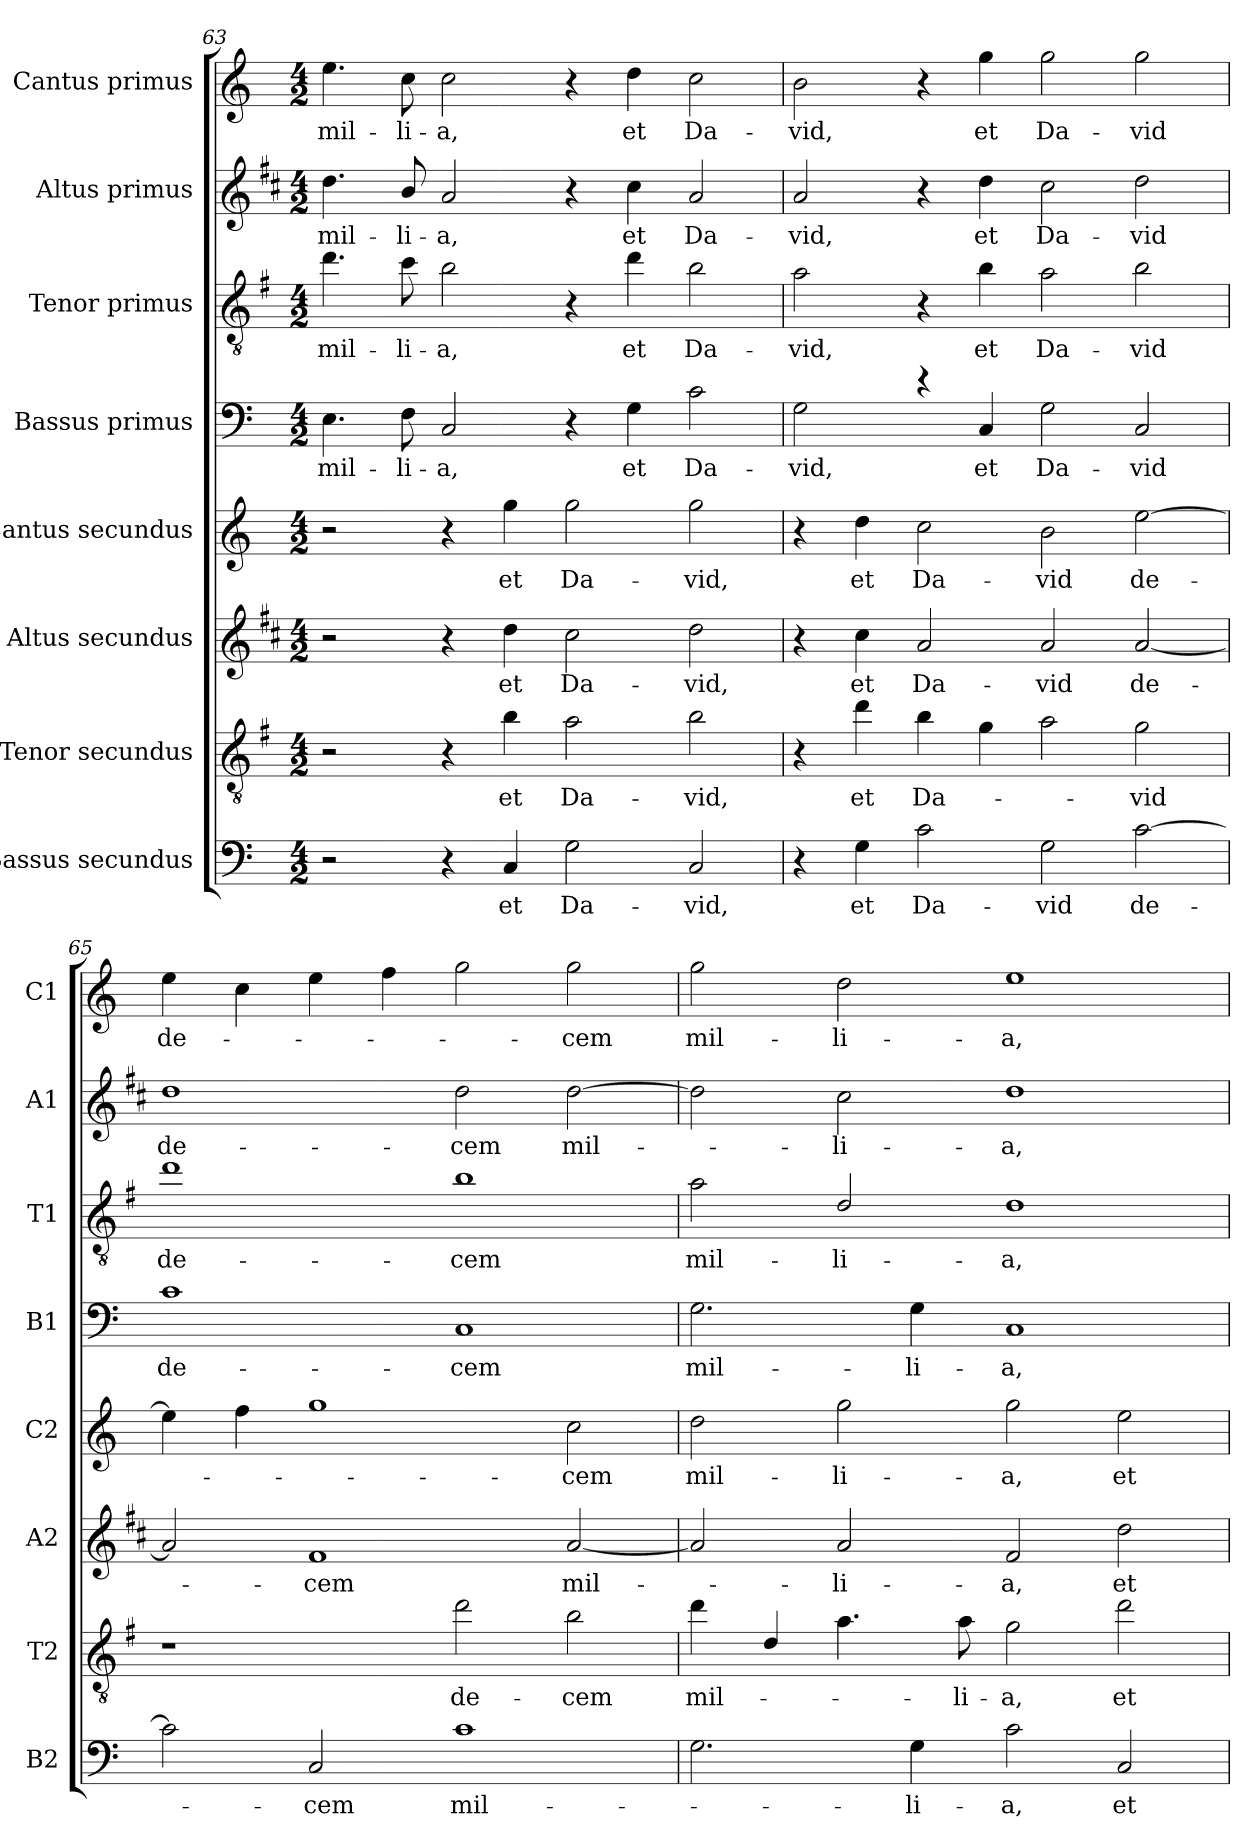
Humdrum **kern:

**kern	**text	**kern	**text	**kern	**text	**kern	**text	**kern	**text	**kern	**text	**kern	**text	**kern	**text
*part8	*part8	*part7	*part7	*part6	*part6	*part5	*part5	*part4	*part4	*part3	*part3	*part2	*part2	*part1	*part1
*staff8	*staff8	*staff7	*staff7	*staff6	*staff6	*staff5	*staff5	*staff4	*staff4	*staff3	*staff3	*staff2	*staff2	*staff1	*staff1
*I"Bassus secundus	*	*I"Tenor secundus	*	*I"Altus secundus	*	*I"Cantus secundus	*	*I"Bassus primus	*	*I"Tenor primus	*	*I"Altus primus	*	*I"Cantus primus	*
*I'B2	*	*I'T2	*	*I'A2	*	*I'C2	*	*I'B1	*	*I'T1	*	*I'A1	*	*I'C1	*
*clefF4	*	*clefGv2	*	*clefG2	*	*clefG2	*	*clefF4	*	*clefGv2	*	*clefG2	*	*clefG2	*
*	*	*ITrd4c7	*	*ITrd1c2	*	*	*	*	*	*ITrd4c7	*	*ITrd1c2	*	*	*
*k[]	*	*k[]	*	*k[]	*	*k[]	*	*k[]	*	*k[]	*	*k[]	*	*k[]	*
*C:	*	*C:	*	*C:	*	*C:	*	*C:	*	*C:	*	*C:	*	*C:	*
*M4/2	*	*M4/2	*	*M4/2	*	*M4/2	*	*M4/2	*	*M4/2	*	*M4/2	*	*M4/2	*
=63	=63	=63	=63	=63	=63	=63	=63	=63	=63	=63	=63	=63	=63	=63	=63
!	!	!	!	!	!	!	!	!	!LO:LY:b	!	!LO:LY:b	!	!LO:LY:b	!	!LO:LY:b
2r	.	2r	.	2r	.	2r	.	4.E\	mil-	4.g\	mil-	4.cc\	mil-	4.ee\	mil-
!	!	!	!	!	!	!	!	!	!LO:LY:b	!	!LO:LY:b	!	!LO:LY:b	!	!LO:LY:b
.	.	.	.	.	.	.	.	8F\	-li-	8f\	-li-	8a/	-li-	8cc\	-li-
!	!	!	!	!	!	!	!	!	!LO:LY:b	!	!LO:LY:b	!	!LO:LY:b	!	!LO:LY:b
4r	.	4r	.	4r	.	4r	.	2C/	-a,	2e\	-a,	2g/	-a,	2cc\	-a,
!	!LO:LY:b	!	!LO:LY:b	!	!LO:LY:b	!	!LO:LY:b	!	!	!	!	!	!	!	!
4C/	et	4e\	et	4cc\	et	4gg\	et	.	.	.	.	.	.	.	.
!	!LO:LY:b	!	!LO:LY:b	!	!LO:LY:b	!	!LO:LY:b	!	!	!	!	!	!	!	!
2G\	Da-	2d\	Da-	2b\	Da-	2gg\	Da-	4r	.	4r	.	4r	.	4r	.
!	!	!	!	!	!	!	!	!	!LO:LY:b	!	!LO:LY:b	!	!LO:LY:b	!	!LO:LY:b
.	.	.	.	.	.	.	.	4G\	et	4g\	et	4b\	et	4dd\	et
!	!LO:LY:b	!	!LO:LY:b	!	!LO:LY:b	!	!LO:LY:b	!	!LO:LY:b	!	!LO:LY:b	!	!LO:LY:b	!	!LO:LY:b
2C/	-vid,	2e\	-vid,	2cc\	-vid,	2gg\	-vid,	2c\	Da-	2e\	Da-	2g/	Da-	2cc\	Da-
!!LO:PB:g=z
=64	=64	=64	=64	=64	=64	=64	=64	=64	=64	=64	=64	=64	=64	=64	=64
!	!	!	!	!	!	!	!	!	!LO:LY:b	!	!LO:LY:b	!	!LO:LY:b	!	!LO:LY:b
4r	.	4r	.	4r	.	4r	.	2G\	-vid,	2d\	-vid,	2g/	-vid,	2b\	-vid,
!	!LO:LY:b	!	!LO:LY:b	!	!LO:LY:b	!	!LO:LY:b	!	!	!	!	!	!	!	!
4G\	et	4g\	et	4b\	et	4dd\	et	.	.	.	.	.	.	.	.
!	!LO:LY:b	!	!LO:LY:b	!	!LO:LY:b	!	!LO:LY:b	!	!	!	!	!	!	!	!
2c\	Da-	4e\	Da-	2g/	Da-	2cc\	Da-	4rd	.	4r	.	4r	.	4r	.
!	!	!	!	!	!	!	!	!	!LO:LY:b	!	!LO:LY:b	!	!LO:LY:b	!	!LO:LY:b
.	.	4c\	.	.	.	.	.	4C/	et	4e\	et	4cc\	et	4gg\	et
!	!LO:LY:b	!	!	!	!LO:LY:b	!	!LO:LY:b	!	!LO:LY:b	!	!LO:LY:b	!	!LO:LY:b	!	!LO:LY:b
2G\	-vid	2d\	.	2g/	-vid	2b\	-vid	2G\	Da-	2d\	Da-	2b\	Da-	2gg\	Da-
!	!LO:LY:b	!	!LO:LY:b	!	!LO:LY:b	!	!LO:LY:b	!	!LO:LY:b	!	!LO:LY:b	!	!LO:LY:b	!	!LO:LY:b
[2c\	de-	2c\	-vid	[2g/	de-	[2ee\	de-	2C/	-vid	2e\	-vid	2cc\	-vid	2gg\	-vid
=65	=65	=65	=65	=65	=65	=65	=65	=65	=65	=65	=65	=65	=65	=65	=65
!	!	!	!	!	!	!	!	!	!LO:LY:b	!	!LO:LY:b	!	!LO:LY:b	!	!LO:LY:b
2c\]	.	1r	.	2g/]	.	4ee\]	.	1c	de-	1g	de-	1cc	de-	4ee\	de-
.	.	.	.	.	.	4ff\	.	.	.	.	.	.	.	4cc\	.
!	!LO:LY:b	!	!	!	!LO:LY:b	!	!	!	!	!	!	!	!	!	!
2C/	-cem	.	.	1e	-cem	1gg	.	.	.	.	.	.	.	4ee\	.
.	.	.	.	.	.	.	.	.	.	.	.	.	.	4ff\	.
!	!LO:LY:b	!	!LO:LY:b	!	!	!	!	!	!LO:LY:b	!	!LO:LY:b	!	!LO:LY:b	!	!
1c	mil-	2g\	de-	.	.	.	.	1C	-cem	1e	-cem	2cc\	-cem	2gg\	.
!	!	!	!LO:LY:b	!	!LO:LY:b	!	!LO:LY:b	!	!	!	!	!	!LO:LY:b	!	!LO:LY:b
.	.	2e\	-cem	[2g/	mil-	2cc\	-cem	.	.	.	.	[2cc\	mil-	2gg\	-cem
=66	=66	=66	=66	=66	=66	=66	=66	=66	=66	=66	=66	=66	=66	=66	=66
!	!	!	!LO:LY:b	!	!	!	!LO:LY:b	!	!LO:LY:b	!	!LO:LY:b	!	!	!	!LO:LY:b
2.G\	.	4g\	mil-	2g/]	.	2dd\	mil-	2.G\	mil-	2d\	mil-	2cc\]	.	2gg\	mil-
.	.	4G/	.	.	.	.	.	.	.	.	.	.	.	.	.
!	!	!	!	!	!LO:LY:b	!	!LO:LY:b	!	!	!	!LO:LY:b	!	!LO:LY:b	!	!LO:LY:b
.	.	4.d\	.	2g/	-li-	2gg\	-li-	.	.	2G/	-li-	2b\	-li-	2dd\	-li-
!	!LO:LY:b	!	!	!	!	!	!	!	!LO:LY:b	!	!	!	!	!	!
4G\	-li-	.	.	.	.	.	.	4G\	-li-	.	.	.	.	.	.
!	!	!	!LO:LY:b	!	!	!	!	!	!	!	!	!	!	!	!
.	.	8d\	-li-	.	.	.	.	.	.	.	.	.	.	.	.
!	!LO:LY:b	!	!LO:LY:b	!	!LO:LY:b	!	!LO:LY:b	!	!LO:LY:b	!	!LO:LY:b	!	!LO:LY:b	!	!LO:LY:b
2c\	-a,	2c\	-a,	2e/	-a,	2gg\	-a,	1C	-a,	1G	-a,	1cc	-a,	1ee	-a,
!	!LO:LY:b	!	!LO:LY:b	!	!LO:LY:b	!	!LO:LY:b	!	!	!	!	!	!	!	!
2C/	et	2g\	et	2cc\	et	2ee\	et	.	.	.	.	.	.	.	.
=	=	=	=	=	=	=	=	=	=	=	=	=	=	=	=
*-	*-	*-	*-	*-	*-	*-	*-	*-	*-	*-	*-	*-	*-	*-	*-
